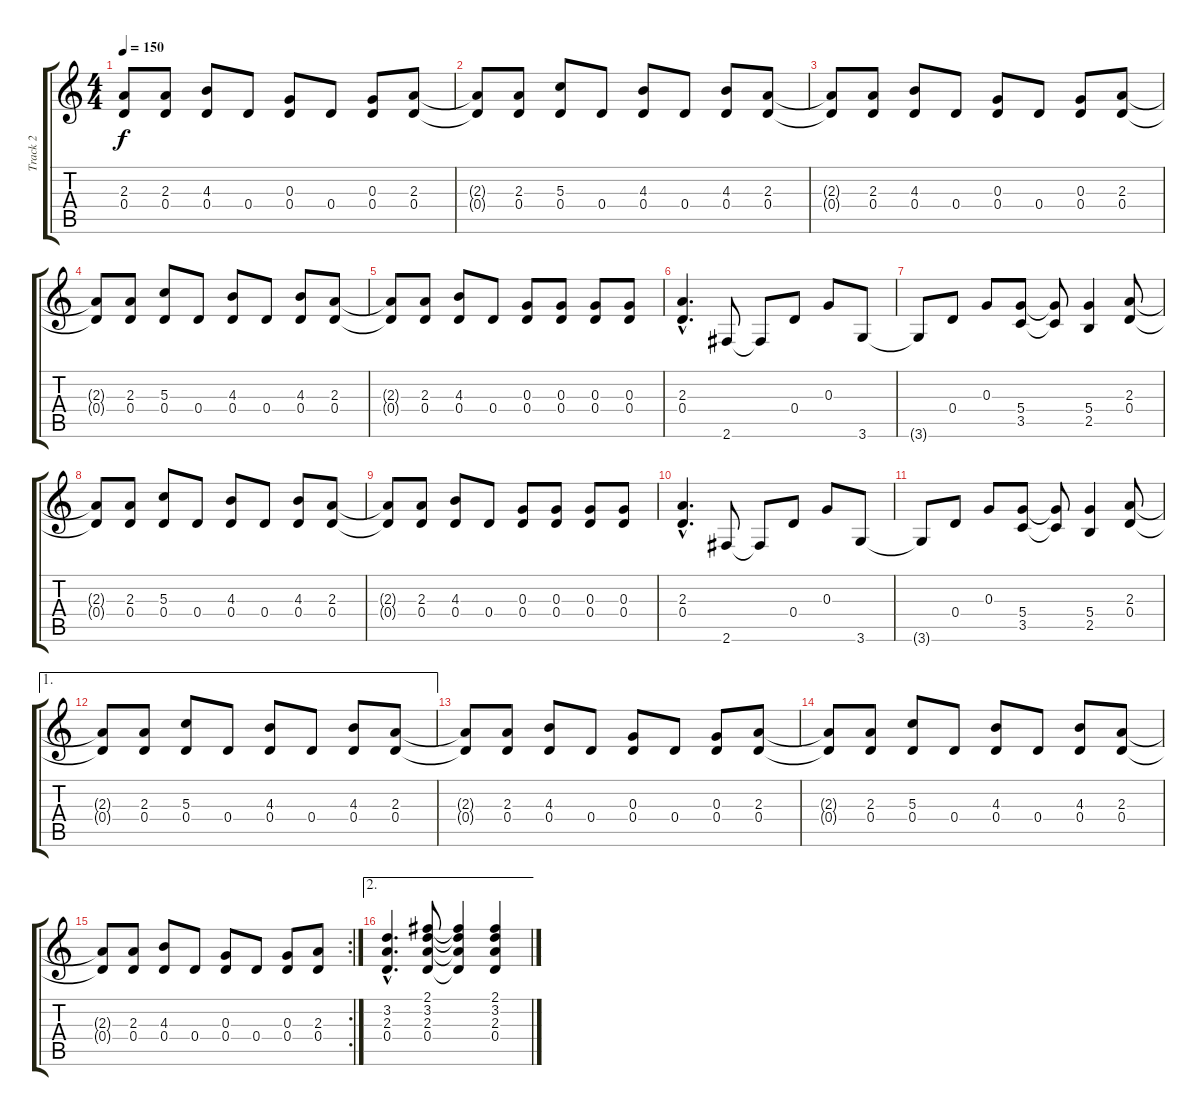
\track ("Track 2" "Track 2") {instrument distortionguitar}
\staff {score tabs}
\tuning (E4 B3 G3 D3 A2 E2) {hide}
\ts (4 4)
\tempo 150
\clef g2
\ks c
(2.3{t} 0.4{t}).8{dy f} (2.3 0.4).8 (4.3 0.4).8 0.4.8 (0.3 0.4).8 0.4.8 (0.3 0.4).8 (2.3 0.4).8 |
(2.3{t} 0.4{t}).8 (2.3 0.4).8 (5.3 0.4).8 0.4.8 (4.3 0.4).8 0.4.8 (4.3 0.4).8 (2.3 0.4).8 |
(2.3{t} 0.4{t}).8 (2.3 0.4).8 (4.3 0.4).8 0.4.8 (0.3 0.4).8 0.4.8 (0.3 0.4).8 (2.3 0.4).8 |
(2.3{t} 0.4{t}).8 (2.3 0.4).8 (5.3 0.4).8 0.4.8 (4.3 0.4).8 0.4.8 (4.3 0.4).8 (2.3 0.4).8 |
(2.3{t} 0.4{t}).8 (2.3 0.4).8 (4.3 0.4).8 0.4.8 (0.3 0.4).8 (0.3 0.4).8 (0.3 0.4).8 (0.3 0.4).8 |
(2.3{hac} 0.4{hac}).4{d} 2.6.8 2.6{t}.8 0.4.8 0.3.8 3.6.8 |
3.6{t}.8 0.4.8 0.3.8 (5.4 3.5).8 (5.4{t} 3.5{t}).8 (5.4 2.5).4 (2.3 0.4).8 |
(2.3{t} 0.4{t}).8 (2.3 0.4).8 (5.3 0.4).8 0.4.8 (4.3 0.4).8 0.4.8 (4.3 0.4).8 (2.3 0.4).8 |
(2.3{t} 0.4{t}).8 (2.3 0.4).8 (4.3 0.4).8 0.4.8 (0.3 0.4).8 (0.3 0.4).8 (0.3 0.4).8 (0.3 0.4).8 |
(2.3{hac} 0.4{hac}).4{d} 2.6.8 2.6{t}.8 0.4.8 0.3.8 3.6.8 |
3.6{t}.8 0.4.8 0.3.8 (5.4 3.5).8 (5.4{t} 3.5{t}).8 (5.4 2.5).4 (2.3 0.4).8 |
\ae 1
(2.3{t} 0.4{t}).8 (2.3 0.4).8 (5.3 0.4).8 0.4.8 (4.3 0.4).8 0.4.8 (4.3 0.4).8 (2.3 0.4).8 |
(2.3{t} 0.4{t}).8 (2.3 0.4).8 (4.3 0.4).8 0.4.8 (0.3 0.4).8 0.4.8 (0.3 0.4).8 (2.3 0.4).8 |
(2.3{t} 0.4{t}).8 (2.3 0.4).8 (5.3 0.4).8 0.4.8 (4.3 0.4).8 0.4.8 (4.3 0.4).8 (2.3 0.4).8 |
\rc 2
(2.3{t} 0.4{t}).8 (2.3 0.4).8 (4.3 0.4).8 0.4.8 (0.3 0.4).8 0.4.8 (0.3 0.4).8 (2.3 0.4).8 |
\ae 2
(3.2{hac} 2.3{hac} 0.4{hac}).4{d} (2.1 3.2 2.3 0.4).8 (2.1{t} 3.2{t} 2.3{t} 0.4{t}).4 (2.1 3.2 2.3 0.4).4
